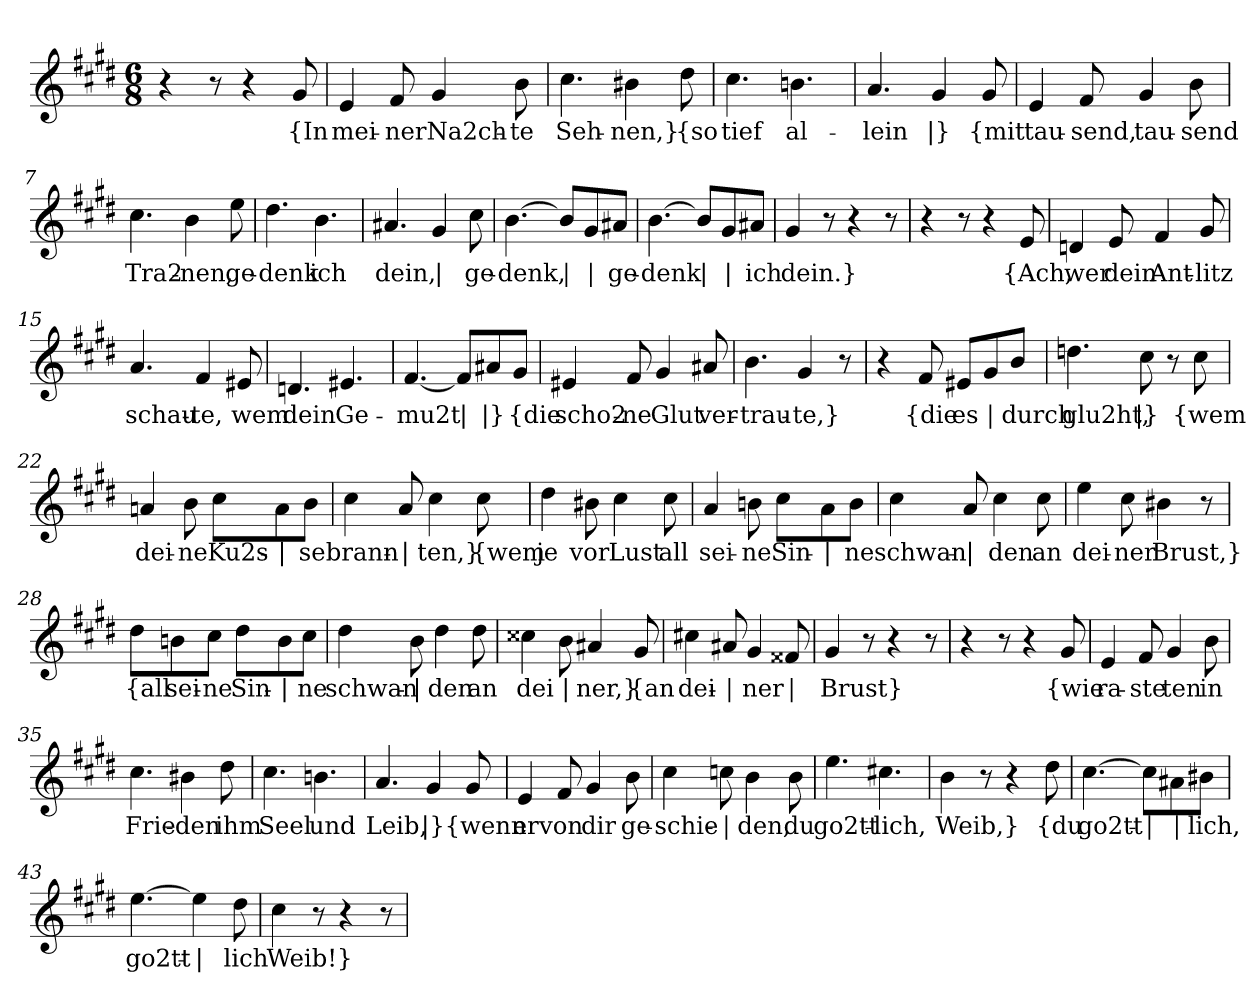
**kern	**text
*part1	*part1
*staff1	*staff1
*clefG2	*
*k[f#c#g#d#]	*
*M6/8	*
=1	=1
4r	.
8r	.
4r	.
!	!LO:LY:b
8g#/	{In
=2	=2
!	!LO:LY:b
4e/	mei-
!	!LO:LY:b
8f#/	-ner
!	!LO:LY:b
4g#/	Na2ch-
!	!LO:LY:b
8b\	-te
=3	=3
!	!LO:LY:b
4.cc#\	Seh-
!	!LO:LY:b
4b#X\	-nen,}
!	!LO:LY:b
8dd#\	{so
=4	=4
!	!LO:LY:b
4.cc#\	tief
!	!LO:LY:b
4.bn\	al-
=5	=5
!	!LO:LY:b
4.a/	-lein
!	!LO:LY:b
4g#/	|}
!	!LO:LY:b
8g#/	{mit
=6	=6
!	!LO:LY:b
4e/	tau-
!	!LO:LY:b
8f#/	-send,
!	!LO:LY:b
4g#/	tau-
!	!LO:LY:b
8b\	-send
!!LO:LB:g=z
=7	=7
!	!LO:LY:b
4.cc#\	Tra2-
!	!LO:LY:b
4b\	-nen,
!	!LO:LY:b
8ee\	ge-
=8	=8
!	!LO:LY:b
4.dd#\	-denk
!	!LO:LY:b
4.b\	ich
=9	=9
!	!LO:LY:b
4.a#X/	dein,
!	!LO:LY:b
4g#/	|
!	!LO:LY:b
8cc#\	ge-
=10	=10
!	!LO:LY:b
[4.b\	denk,
!	!LO:LY:b
8b/L]	|
!	!LO:LY:b
8g#/	|
!	!LO:LY:b
8a#X/J	ge-
=11	=11
!	!LO:LY:b
[4.b\	-denk
!	!LO:LY:b
8b/L]	|
!	!LO:LY:b
8g#/	|
!	!LO:LY:b
8a#X/J	ich
=12	=12
!	!LO:LY:b
4g#/	dein.}
8r	.
4r	.
8r	.
=13	=13
4r	.
8r	.
4r	.
!	!LO:LY:b
8e/	{Ach,
!!LO:LB:g=z
=14	=14
!	!LO:LY:b
4dn/	wer
!	!LO:LY:b
8e/	dein
!	!LO:LY:b
4f#/	Ant-
!	!LO:LY:b
8g#/	-litz
=15	=15
!	!LO:LY:b
4.a/	schau-
!	!LO:LY:b
4f#/	-te,
!	!LO:LY:b
8e#X/	wem
=16	=16
!	!LO:LY:b
4.dn/	dein
!	!LO:LY:b
4.e#X/	Ge-
=17	=17
!	!LO:LY:b
[4.f#/	-mu2t
!	!LO:LY:b
8f#/L]	|
!	!LO:LY:b
8a#X/	|}
!	!LO:LY:b
8g#/J	{die
=18	=18
!	!LO:LY:b
4e#X/	scho2-
!	!LO:LY:b
8f#/	-ne
!	!LO:LY:b
4g#/	Glut
!	!LO:LY:b
8a#X/	ver-
=19	=19
!	!LO:LY:b
4.b\	-trau-
!	!LO:LY:b
4g#/	-te,}
8r	.
!!LO:LB:g=z
=20	=20
4r	.
!	!LO:LY:b
8f#/	{die
!	!LO:LY:b
8e#X/L	es
!	!LO:LY:b
8g#/	|
!	!LO:LY:b
8b/J	durch
=21	=21
!	!LO:LY:b
4.ddn\	-glu2ht,
!	!LO:LY:b
8cc#\	|}
8r	.
!	!LO:LY:b
8cc#\	{wem
=22	=22
!	!LO:LY:b
4an/	dei-
!	!LO:LY:b
8b\	-ne
!	!LO:LY:b
8cc#\L	Ku2s-
!	!LO:LY:b
8a\	|
!	!LO:LY:b
8b\J	-se
=23	=23
!	!LO:LY:b
4cc#\	brann-
!	!LO:LY:b
8a/	|
!	!LO:LY:b
4cc#\	ten,}
!	!LO:LY:b
8cc#\	{wem
=24	=24
!	!LO:LY:b
4dd#\	je
!	!LO:LY:b
8b#X\	vor
!	!LO:LY:b
4cc#\	Lust
!	!LO:LY:b
8cc#\	all
!!LO:LB:g=z
=25	=25
!	!LO:LY:b
4a/	sei-
!	!LO:LY:b
8bn\	-ne
!	!LO:LY:b
8cc#\L	Sin-
!	!LO:LY:b
8a\	|
!	!LO:LY:b
8b\J	-ne
=26	=26
!	!LO:LY:b
4cc#\	schwan-
!	!LO:LY:b
8a/	|
!	!LO:LY:b
4cc#\	-den
!	!LO:LY:b
8cc#\	an
=27	=27
!	!LO:LY:b
4ee\	dei-
!	!LO:LY:b
8cc#\	-ner
!	!LO:LY:b
4b#X\	Brust,}
8r	.
=28	=28
!	!LO:LY:b
8dd#\L	{all
!	!LO:LY:b
8bn\	sei-
!	!LO:LY:b
8cc#\J	-ne
!	!LO:LY:b
8dd#\L	Sin-
!	!LO:LY:b
8b\	|
!	!LO:LY:b
8cc#\J	-ne
=29	=29
!	!LO:LY:b
4dd#\	schwan-
!	!LO:LY:b
8b\	|
!	!LO:LY:b
4dd#\	-den
!	!LO:LY:b
8dd#\	an
!!LO:LB:g=z
=30	=30
!	!LO:LY:b
4cc##X\	dei
!	!LO:LY:b
8b\	|
!	!LO:LY:b
4a#X/	-ner,}
!	!LO:LY:b
8g#/	{an
=31	=31
!	!LO:LY:b
4cc#X\	dei-
!	!LO:LY:b
8a#X/	|
!	!LO:LY:b
4g#/	-ner
!	!LO:LY:b
8f##X/	|
=32	=32
!	!LO:LY:b
4g#/	Brust}
8r	.
4r	.
8r	.
=33	=33
4r	.
8r	.
4r	.
!	!LO:LY:b
8g#/	{wie
=34	=34
!	!LO:LY:b
4e/	ra-
!	!LO:LY:b
8f#/	-ste
!	!LO:LY:b
4g#/	-ten
!	!LO:LY:b
8b\	in
=35	=35
!	!LO:LY:b
4.cc#\	Frie--
!	!LO:LY:b
4b#X\	-den
!	!LO:LY:b
8dd#\	ihm
=36	=36
!	!LO:LY:b
4.cc#\	Seel
!	!LO:LY:b
4.bn\	und
!!LO:LB:g=z
=37	=37
!	!LO:LY:b
4.a/	Leib,
!	!LO:LY:b
4g#/	|}
!	!LO:LY:b
8g#/	{wenn
=38	=38
!	!LO:LY:b
4e/	er
!	!LO:LY:b
8f#/	von
!	!LO:LY:b
4g#/	dir
!	!LO:LY:b
8b\	ge-
=39	=39
!	!LO:LY:b
4cc#\	-schie-
!	!LO:LY:b
8ccn\	|
!	!LO:LY:b
4b\	-den,
!	!LO:LY:b
8b\	du
=40	=40
!	!LO:LY:b
4.ee\	go2tt-
!	!LO:LY:b
4.cc#X\	-lich,
=41	=41
!	!LO:LY:b
4b\	Weib,}
8r	.
4r	.
!	!LO:LY:b
8dd#\	{du
=42	=42
!	!LO:LY:b
[4.cc#\	go2tt-
!	!LO:LY:b
8cc#\L]	|
!	!LO:LY:b
8a#X\	|
!	!LO:LY:b
8b#X\J	-lich,
!!LO:LB:g=z
=43	=43
!	!LO:LY:b
[4.ee\	go2tt-
!	!LO:LY:b
4ee\]	|
!	!LO:LY:b
8dd#\	-lich
=44	=44
!	!LO:LY:b
4cc#\	Weib!}
8r	.
4r	.
8r	.
=	=
*-	*-
